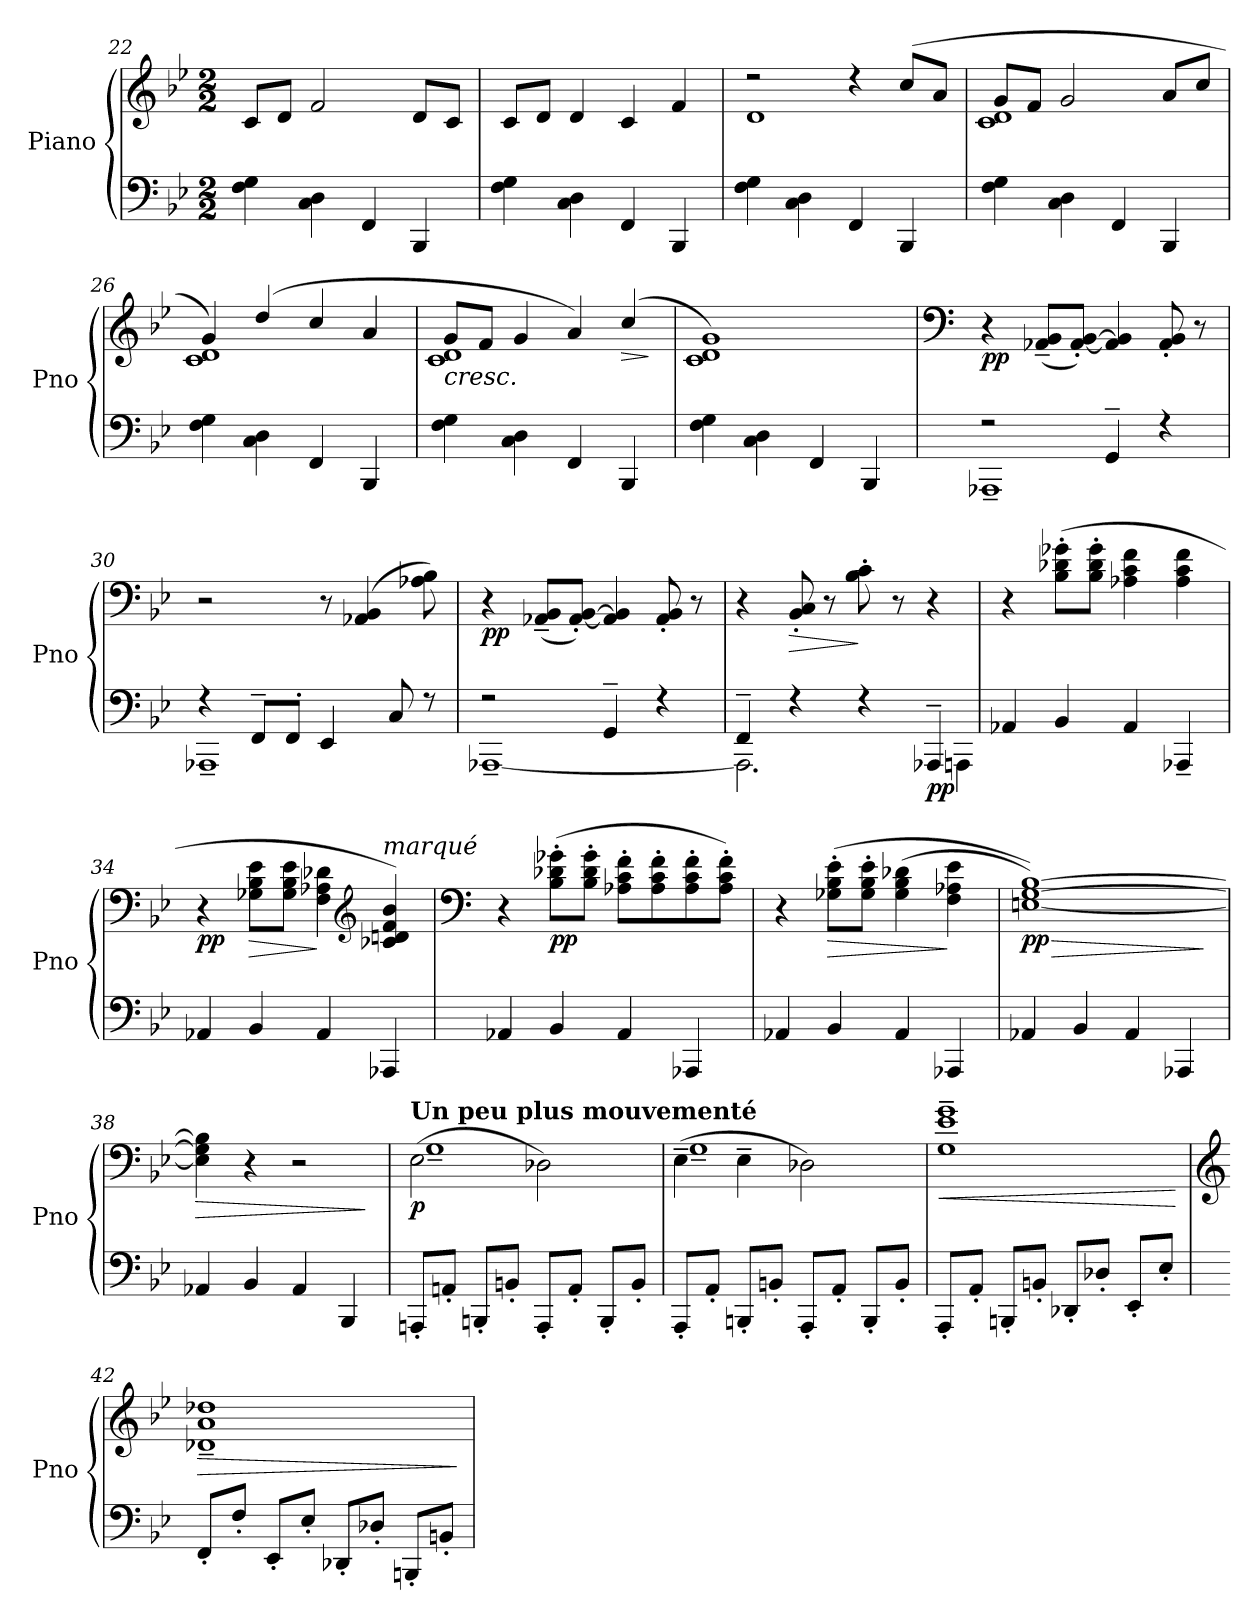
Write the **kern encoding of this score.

**kern	**kern	**dynam
*part1	*part1	*part1
*staff2	*staff1	*staff1/2
*I"Piano	*	*
*I'Pno	*	*
*clefF4	*clefG2	*
*k[b-e-]	*k[b-e-]	*
*M2/2	*M2/2	*
=22	=22	=22
4F\ 4G\	8c/L	.
.	8d/J	.
4C\ 4D\	2f/	.
4FF/	.	.
4BBB-/	8d/L	.
.	8c/J	.
=23	=23	=23
4F\ 4G\	8c/L	.
.	8d/J	.
4C\ 4D\	4d/	.
4FF/	4c/	.
4BBB-/	4f/	.
!!LO:LB:g=z
=24	=24	=24
*	*^	*
4F\ 4G\	2r	1d	.
4C\ 4D\	.	.	.
4FF/	4r	.	.
4BBB-/	(>8cc/L	.	.
.	8a/J	.	.
=25	=25	=25	=25
4F\ 4G\	8g/L	1c 1d	.
.	8f/J	.	.
4C\ 4D\	2g/	.	.
4FF/	.	.	.
4BBB-/	8a/L	.	.
.	8cc/J	.	.
=26	=26	=26	=26
4F\ 4G\	4g/)	1c 1d	.
4C\ 4D\	(>4dd/	.	.
4FF/	4cc/	.	.
4BBB-/	4a/	.	.
=27	=27	=27	=27
!	!	!	!LO:HP:b
4F\ 4G\	8g/L	1c 1d	<
.	8f/J	.	.
4C\ 4D\	4g/	.	.
4FF/	4a/)	.	.
!	!	!	!LO:HP:b
4BBB-/	(>4cc/	.	>
*	*v	*v	*
.	.	[ ]
=28	=28	=28
*	*^	*
4F\ 4G\	1g)	1c 1d	.
4C\ 4D\	.	.	.
4FF/	.	.	.
4BBB-/	.	.	.
*	*v	*v	*
!!LO:LB:g=z
=29	=29	=29
*	*clefF4	*
*^	*	*
!	!	!	!LO:DY:b
2r	1AAA-X~	4r	pp
.	.	(<8AA-X/~ 8BB-/~L	.
.	.	[8AA-/' [8BB-/'J)	.
4GG~/	.	4AA-/] 4BB-/]	.
4r	.	8AA-/' 8BB-/'	.
.	.	8r	.
=30	=30	=30	=30
4r	1AAA-X~	2r	.
8FF~/L	.	.	.
8FF'/J	.	.	.
4EE-/	.	8r	.
.	.	(>4AA-X/ 4BB-/	.
8C/	.	.	.
8r	.	8A-X\ 8B-\)	.
=31	=31	=31	=31
!	!	!	!LO:DY:b
2r	[1AAA-X~	4r	pp
.	.	(<8AA-X/~ 8BB-/~L	.
.	.	[8AA-/' [8BB-/'J)	.
4GG~/	.	4AA-/] 4BB-/]	.
4r	.	8AA-/' 8BB-/'	.
.	.	8r	.
=32	=32	=32	=32
4FF~/	2.AAA-\]	4r	.
!	!	!	!LO:HP:b
4r	.	8BB-/' 8C/'	>
.	.	8r	.
4r	.	8B-\' 8c\'	]
.	.	8r	.
!	!	!	!LO:DY:b=2
4AAA-X~/	4AAAn\	4r	pp
*v	*v	*	*
!!LO:LB:g=z
=33	=33	=33
4AA-X/	4r	.
4BB-/	(>8B-\' 8d-X\' 8g-X\'L	.
.	8B-\' 8d-\' 8g-\'J	.
4AA-/	4A-X\ 4c\ 4f\	.
4AAA-X~/	4A-\ 4c\ 4f\	.
=34	=34	=34
!	!	!LO:DY:b
4AA-X/	4r	pp
!	!	!LO:HP:b
4BB-/	8G-X\ 8B-\ 8e-\L	>
.	8G-\ 8B-\ 8e-\J	.
4AA-/	4F\ 4A-X\ 4d-X\	]
*	*clefG2	*
!	!LO:TX:a:i:t=marqué	!
4AAA-X/	4c-X/ 4dn/ 4f/ 4b-/)	.
=35	=35	=35
*	*clefF4	*
4AA-X/	4r	.
!	!	!LO:DY:b
4BB-/	(>8B-\' 8d-X\' 8g-X\'L	pp
.	8B-\' 8d-\' 8g-\'J	.
4AA-/	8A-X\' 8c\' 8f\'L	.
.	8A-\' 8c\' 8f\'	.
4AAA-X/	8A-\' 8c\' 8f\'	.
.	8A-\' 8c\' 8f\'J)	.
=36	=36	=36
4AA-X/	4r	.
!	!	!LO:HP:b
4BB-/	(>8G-X\' 8B-\' 8e-\'L	>
.	8G-\' 8B-\' 8e-\'J	.
4AA-/	(<4G-\ 4B-\ 4d-X\	.
4AAA-X/	4F\ 4A-X\ 4e-\	]
!!LO:LB:g=z
=37	=37	=37
!	!	!LO:HP:b
!	!	!LO:DY:n=1:b
4AA-X/	[1En [1G [1B-))	> pp
4BB-/	.	.
4AA-/	.	.
4AAA-X/	.	.
.	.	]
=38	=38	=38
!	!	!LO:HP:b
4AA-X/	4E\] 4G\] 4B-\]	>
4BB-/	4r	.
4AA-/	2r	.
4BBB-/	.	.
.	.	]
=39	=39	=39
*	*^	*
!	!LO:TX:a:B:t=Un peu plus mouvementé	!	!
!	!	!	!LO:DY:b
8AAAn'/L	(>2E-\	1G~	p
8AAn'/J	.	.	.
8BBBn'/L	.	.	.
8BBn'/J	.	.	.
8AAA'/L	2D-X\)	.	.
8AA'/J	.	.	.
8BBB'/L	.	.	.
8BB'/J	.	.	.
=40	=40	=40	=40
8AAA'/L	(>4E-~\	1G~	.
8AA'/J	.	.	.
8BBBn'/L	4E-~\	.	.
8BBn'/J	.	.	.
8AAA'/L	2D-X\)	.	.
8AA'/J	.	.	.
8BBB'/L	.	.	.
8BB'/J	.	.	.
*	*v	*v	*
!!LO:PB:g=z
=41	=41	=41
!	!	!LO:HP:b
8AAA'/L	1G~ 1e-~ 1g~	<
8AA'/J	.	.
8BBBn'/L	.	.
8BBn'/J	.	.
8DD-X'/L	.	.
8D-X'/J	.	.
8EE-'/L	.	.
8E-'/J	.	.
.	.	[
=42	=42	=42
*	*clefG2	*
!	!	!LO:HP:b
8FF'/L	1d-X~ 1a~ 1dd-X~	>
8F'/J	.	.
8EE-'/L	.	.
8E-'/J	.	.
8DD-X'/L	.	.
8D-X'/J	.	.
8BBBn'/L	.	.
8BBn'/J	.	.
.	.	]
=	=	=
*-	*-	*-
